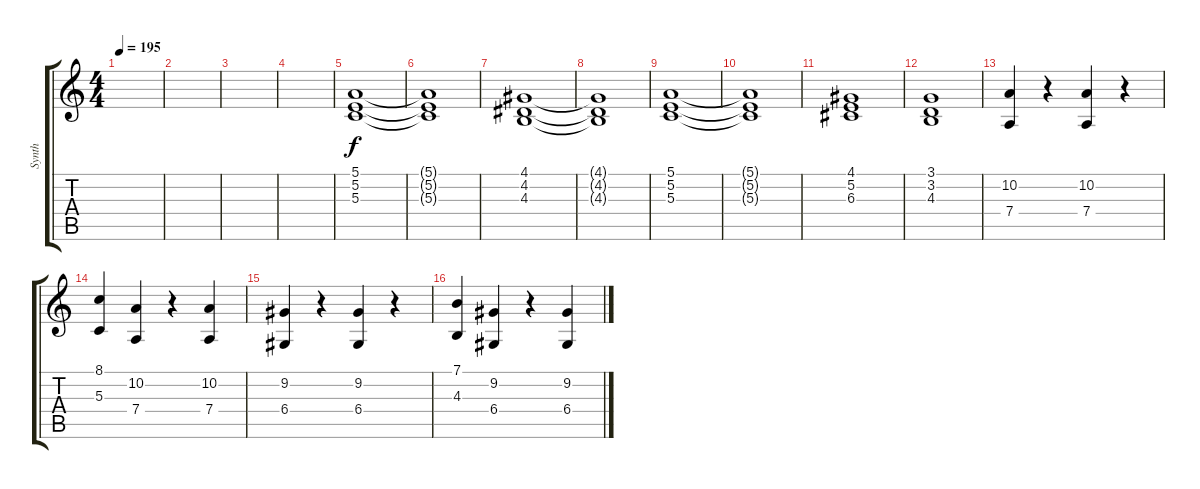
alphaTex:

\track ("Synth" "Synth") {instrument stringensemble1}
\staff {score tabs}
\tuning (E4 B3 G3 D3 A2 E2) {hide}
\ts (4 4)
\tempo 195
\clef g2
\ks c
|
|
|
|
(5.1 5.2 5.3).1{volume 11} |
(5.1{t} 5.2{t} 5.3{t}).1 |
(4.1 4.2 4.3).1 |
(4.1{t} 4.2{t} 4.3{t}).1 |
(5.1 5.2 5.3).1{volume 11} |
(5.1{t} 5.2{t} 5.3{t}).1 |
(4.1 5.2 6.3).1 |
(3.1 3.2 4.3).1 |
(10.2 7.4).4{volume 14 instrument fx7echoes} r.4 (10.2 7.4).4 r.4 |
(8.1 5.3).4 (10.2 7.4).4 r.4 (10.2 7.4).4 |
(9.2 6.4).4 r.4 (9.2 6.4).4 r.4 |
(7.1 4.3).4 (9.2 6.4).4 r.4 (9.2 6.4).4
